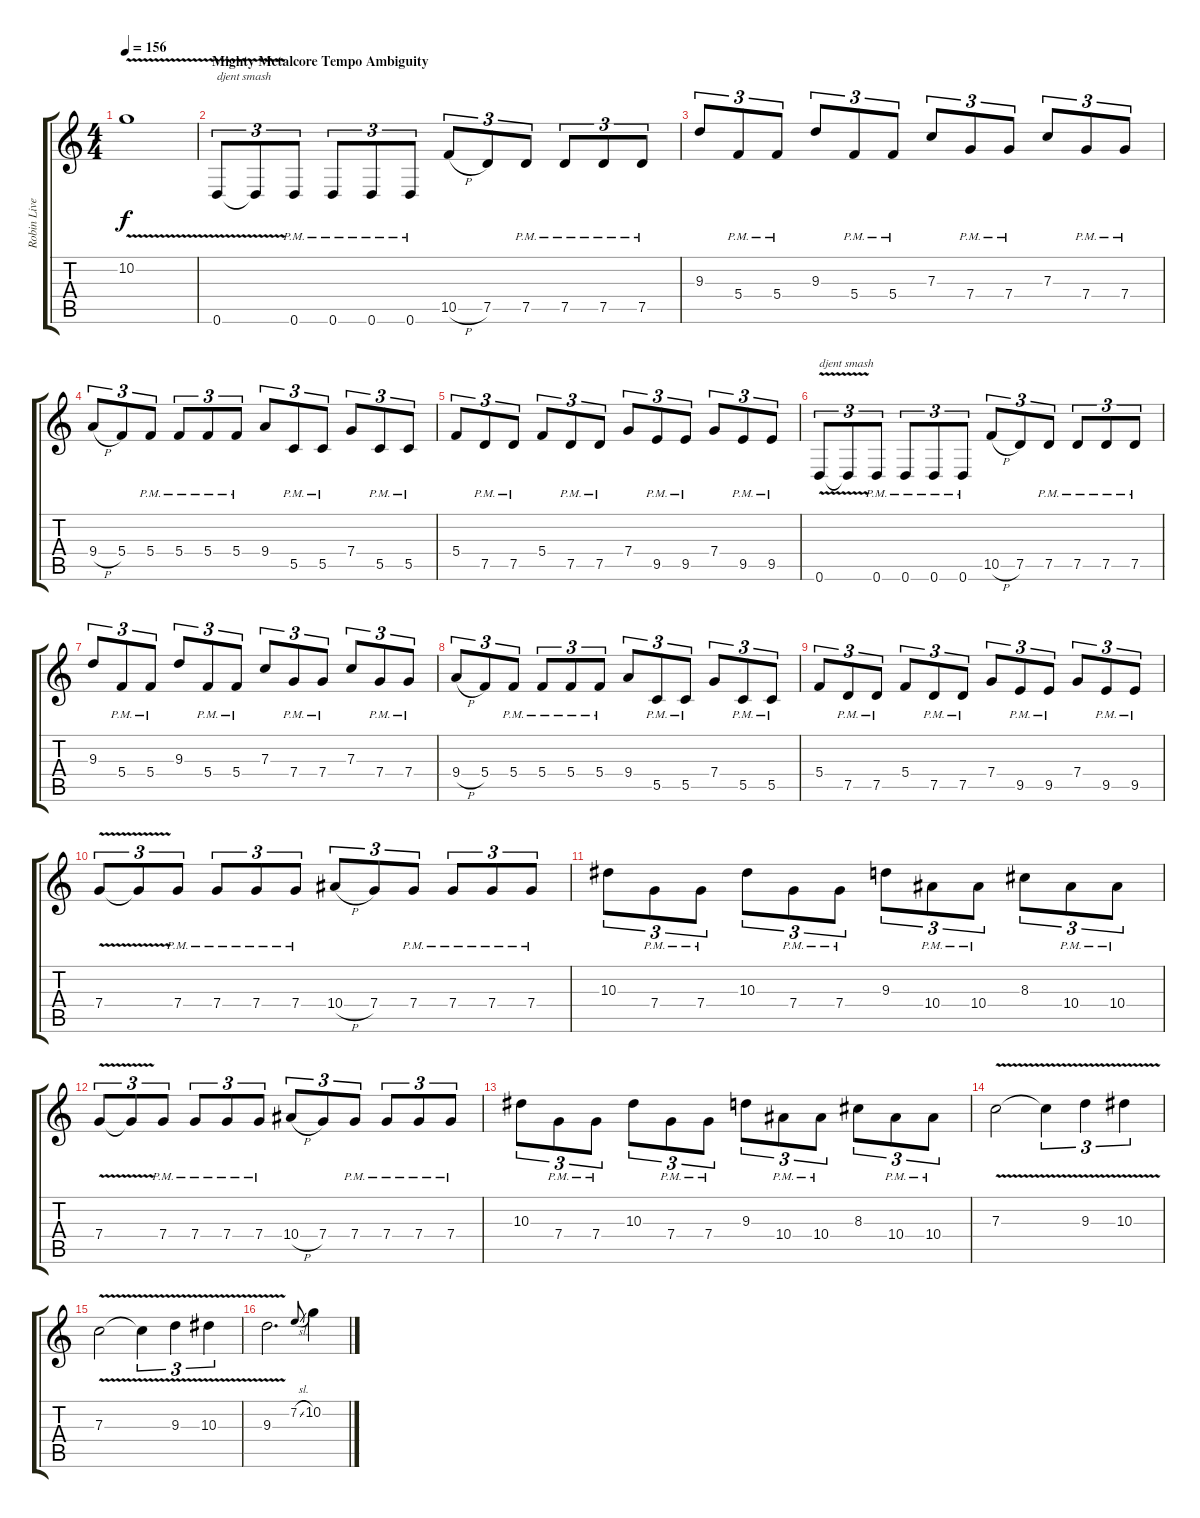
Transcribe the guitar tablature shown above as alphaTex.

\track ("Robin Live" "Robin Live") {instrument distortionguitar}
\staff {score tabs}
\tuning (D4 A3 F3 C3 G2 D2) {hide}
\ts (4 4)
\tempo 156
\clef g2
\ks c
10.2{v}.1{dy f} |
\section ("" "Mighty Metalcore Tempo Ambiguity")
0.6{v}.8{tu (3 2) txt "djent smash"} 0.6{t}.8{tu (3 2)} 0.6{pm}.8{tu (3 2)} 0.6{pm}.8{tu (3 2)} 0.6{pm}.8{tu (3 2)} 0.6{pm}.8{tu (3 2)} 10.5{h}.8{tu (3 2)} 7.5.8{tu (3 2)} 7.5{pm}.8{tu (3 2)} 7.5{pm}.8{tu (3 2)} 7.5{pm}.8{tu (3 2)} 7.5{pm}.8{tu (3 2)} |
9.3.8{tu (3 2)} 5.4{pm}.8{tu (3 2)} 5.4{pm}.8{tu (3 2)} 9.3.8{tu (3 2)} 5.4{pm}.8{tu (3 2)} 5.4{pm}.8{tu (3 2)} 7.3.8{tu (3 2)} 7.4{pm}.8{tu (3 2)} 7.4{pm}.8{tu (3 2)} 7.3.8{tu (3 2)} 7.4{pm}.8{tu (3 2)} 7.4{pm}.8{tu (3 2)} |
9.4{h}.8{tu (3 2)} 5.4.8{tu (3 2)} 5.4{pm}.8{tu (3 2)} 5.4{pm}.8{tu (3 2)} 5.4{pm}.8{tu (3 2)} 5.4{pm}.8{tu (3 2)} 9.4.8{tu (3 2)} 5.5{pm}.8{tu (3 2)} 5.5{pm}.8{tu (3 2)} 7.4.8{tu (3 2)} 5.5{pm}.8{tu (3 2)} 5.5{pm}.8{tu (3 2)} |
5.4.8{tu (3 2)} 7.5{pm}.8{tu (3 2)} 7.5{pm}.8{tu (3 2)} 5.4.8{tu (3 2)} 7.5{pm}.8{tu (3 2)} 7.5{pm}.8{tu (3 2)} 7.4.8{tu (3 2)} 9.5{pm}.8{tu (3 2)} 9.5{pm}.8{tu (3 2)} 7.4.8{tu (3 2)} 9.5{pm}.8{tu (3 2)} 9.5{pm}.8{tu (3 2)} |
0.6{v}.8{tu (3 2) txt "djent smash"} 0.6{t}.8{tu (3 2)} 0.6{pm}.8{tu (3 2)} 0.6{pm}.8{tu (3 2)} 0.6{pm}.8{tu (3 2)} 0.6{pm}.8{tu (3 2)} 10.5{h}.8{tu (3 2)} 7.5.8{tu (3 2)} 7.5{pm}.8{tu (3 2)} 7.5{pm}.8{tu (3 2)} 7.5{pm}.8{tu (3 2)} 7.5{pm}.8{tu (3 2)} |
9.3.8{tu (3 2)} 5.4{pm}.8{tu (3 2)} 5.4{pm}.8{tu (3 2)} 9.3.8{tu (3 2)} 5.4{pm}.8{tu (3 2)} 5.4{pm}.8{tu (3 2)} 7.3.8{tu (3 2)} 7.4{pm}.8{tu (3 2)} 7.4{pm}.8{tu (3 2)} 7.3.8{tu (3 2)} 7.4{pm}.8{tu (3 2)} 7.4{pm}.8{tu (3 2)} |
9.4{h}.8{tu (3 2)} 5.4.8{tu (3 2)} 5.4{pm}.8{tu (3 2)} 5.4{pm}.8{tu (3 2)} 5.4{pm}.8{tu (3 2)} 5.4{pm}.8{tu (3 2)} 9.4.8{tu (3 2)} 5.5{pm}.8{tu (3 2)} 5.5{pm}.8{tu (3 2)} 7.4.8{tu (3 2)} 5.5{pm}.8{tu (3 2)} 5.5{pm}.8{tu (3 2)} |
5.4.8{tu (3 2)} 7.5{pm}.8{tu (3 2)} 7.5{pm}.8{tu (3 2)} 5.4.8{tu (3 2)} 7.5{pm}.8{tu (3 2)} 7.5{pm}.8{tu (3 2)} 7.4.8{tu (3 2)} 9.5{pm}.8{tu (3 2)} 9.5{pm}.8{tu (3 2)} 7.4.8{tu (3 2)} 9.5{pm}.8{tu (3 2)} 9.5{pm}.8{tu (3 2)} |
7.4{v}.8{tu (3 2)} 7.4{t}.8{tu (3 2)} 7.4{pm}.8{tu (3 2)} 7.4{pm}.8{tu (3 2)} 7.4{pm}.8{tu (3 2)} 7.4{pm}.8{tu (3 2)} 10.4{h}.8{tu (3 2)} 7.4.8{tu (3 2)} 7.4{pm}.8{tu (3 2)} 7.4{pm}.8{tu (3 2)} 7.4{pm}.8{tu (3 2)} 7.4{pm}.8{tu (3 2)} |
10.3.8{tu (3 2)} 7.4{pm}.8{tu (3 2)} 7.4{pm}.8{tu (3 2)} 10.3.8{tu (3 2)} 7.4{pm}.8{tu (3 2)} 7.4{pm}.8{tu (3 2)} 9.3.8{tu (3 2)} 10.4{pm}.8{tu (3 2)} 10.4{pm}.8{tu (3 2)} 8.3.8{tu (3 2)} 10.4{pm}.8{tu (3 2)} 10.4{pm}.8{tu (3 2)} |
7.4{v}.8{tu (3 2)} 7.4{t}.8{tu (3 2)} 7.4{pm}.8{tu (3 2)} 7.4{pm}.8{tu (3 2)} 7.4{pm}.8{tu (3 2)} 7.4{pm}.8{tu (3 2)} 10.4{h}.8{tu (3 2)} 7.4.8{tu (3 2)} 7.4{pm}.8{tu (3 2)} 7.4{pm}.8{tu (3 2)} 7.4{pm}.8{tu (3 2)} 7.4{pm}.8{tu (3 2)} |
10.3.8{tu (3 2)} 7.4{pm}.8{tu (3 2)} 7.4{pm}.8{tu (3 2)} 10.3.8{tu (3 2)} 7.4{pm}.8{tu (3 2)} 7.4{pm}.8{tu (3 2)} 9.3.8{tu (3 2)} 10.4{pm}.8{tu (3 2)} 10.4{pm}.8{tu (3 2)} 8.3.8{tu (3 2)} 10.4{pm}.8{tu (3 2)} 10.4{pm}.8{tu (3 2)} |
7.3{v}.2 7.3{t}.4{tu (3 2)} 9.3{v}.4{tu (3 2)} 10.3{v}.4{tu (3 2)} |
7.3{v}.2 7.3{t}.4{tu (3 2)} 9.3{v}.4{tu (3 2)} 10.3{v}.4{tu (3 2)} |
9.3{v}.2{d} 7.2{sl}.8{gr onbeat} 10.2.4
